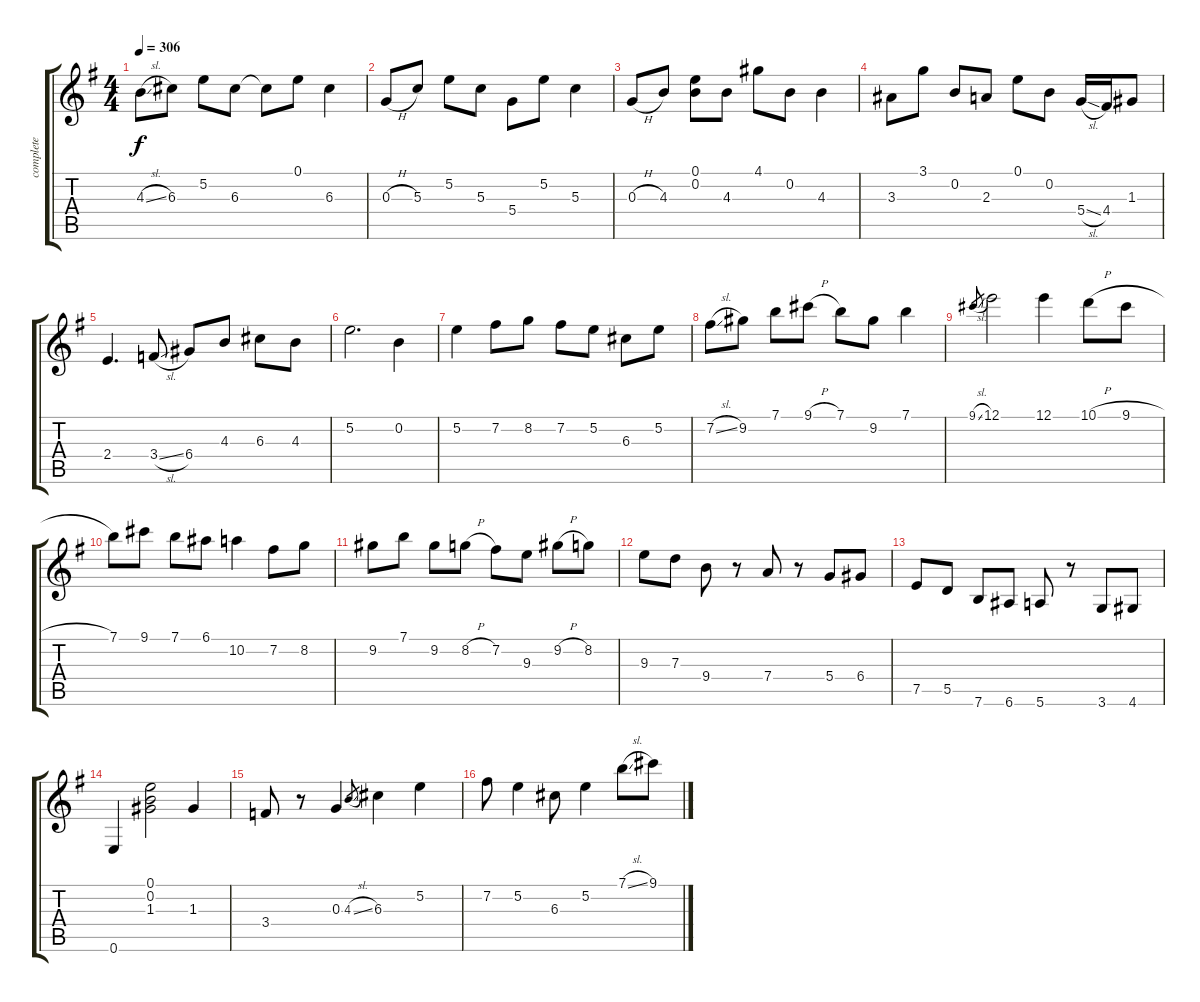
\track ("complete" "complete") {instrument electricguitarclean}
\staff {score tabs}
\tuning (E4 B3 G3 D3 A2 E2) {hide}
\ts (4 4)
\tempo 306
\clef g2
\ks g
4.3{sl}.8{dy f} 6.3.8 5.2.8 6.3.8 6.3{t}.8 0.1.8 6.3.4 |
0.3{h}.8 5.3.8 5.2.8 5.3.8 5.4.8 5.2.8 5.3.4 |
0.3{h}.8 4.3.8 (0.1 0.2).8 4.3.8 4.1.8 0.2.8 4.3.4 |
3.3.8 3.1.8 0.2.8 2.3.8 0.1.8 0.2.8 5.4{sl}.16 4.4.16 1.3.8 |
2.4.4{d} 3.4{sl}.8 6.4.8 4.3.8 6.3.8 4.3.8 |
5.2.2{d} 0.2.4 |
5.2.4 7.2.8 8.2.8 7.2.8 5.2.8 6.3.8 5.2.8 |
7.2{sl}.8 9.2.8 7.1.8 9.1{h}.8 7.1.8 9.2.8 7.1.4 |
9.1{sl}.8{gr} 12.1.2 12.1.4 10.1{h}.8 9.1{h}.8 |
7.1.8 9.1.8 7.1.8 6.1.8 10.2.4 7.2.8 8.2.8 |
9.2.8 7.1.8 9.2.8 8.2{h}.8 7.2.8 9.3.8 9.2{h}.8 8.2.8 |
9.3.8 7.3.8 9.4.8 r.8 7.4.8 r.8 5.4.8 6.4.8 |
7.5.8 5.5.8 7.6.8 6.6.8 5.6.8 r.8 3.6.8 4.6.8 |
0.6.4 (0.1 0.2 1.3).2 1.3.4 |
3.4.8 r.8 0.3.4 4.3{sl}.8{gr} 6.3.4 5.2.4 |
7.2.8 5.2.4 6.3.8 5.2.4 7.1{sl}.8 9.1.8
